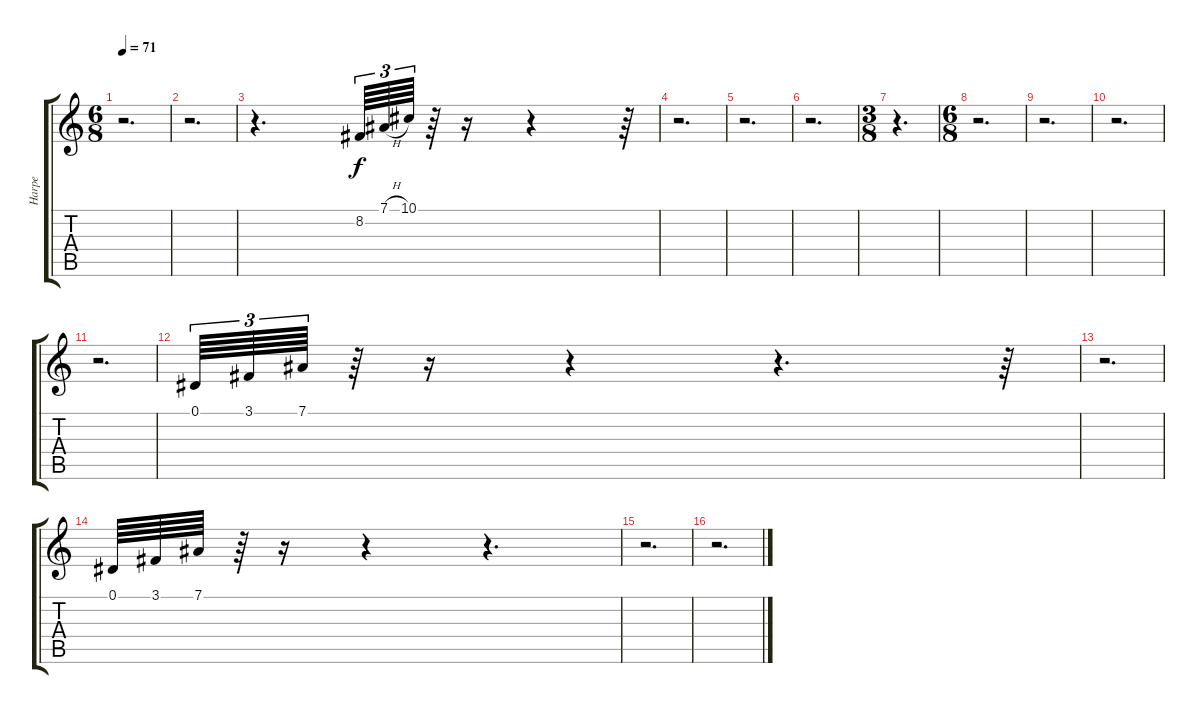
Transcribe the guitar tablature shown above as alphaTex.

\track ("Harpe" "Harpe") {instrument orchestralharp}
\staff {score tabs}
\tuning (Eb4 Bb3 Gb3 Db3 Ab2 Eb2) {hide}
\ts (6 8)
\tempo 71
\clef g2
\ks c
r.2{d dy f instrument orchestralharp} |
r.2{d} |
r.4{d} 8.2.64{tu (3 2)} 7.1{h}.64{tu (3 2)} 10.1.64{tu (3 2)} r.64 r.16 r.4 r.64 |
r.2{d} |
r.2{d} |
r.2{d} |
\ts (3 8)
r.4{d} |
\ts (6 8)
r.2{d} |
r.2{d} |
r.2{d} |
r.2{d} |
0.1.64{tu (3 2)} 3.1.64{tu (3 2)} 7.1.64{tu (3 2)} r.64 r.16 r.4 r.4{d} r.64 |
r.2{d} |
0.1.64 3.1.64 7.1.64 r.64 r.16 r.4 r.4{d} |
r.2{d} |
r.2{d}
